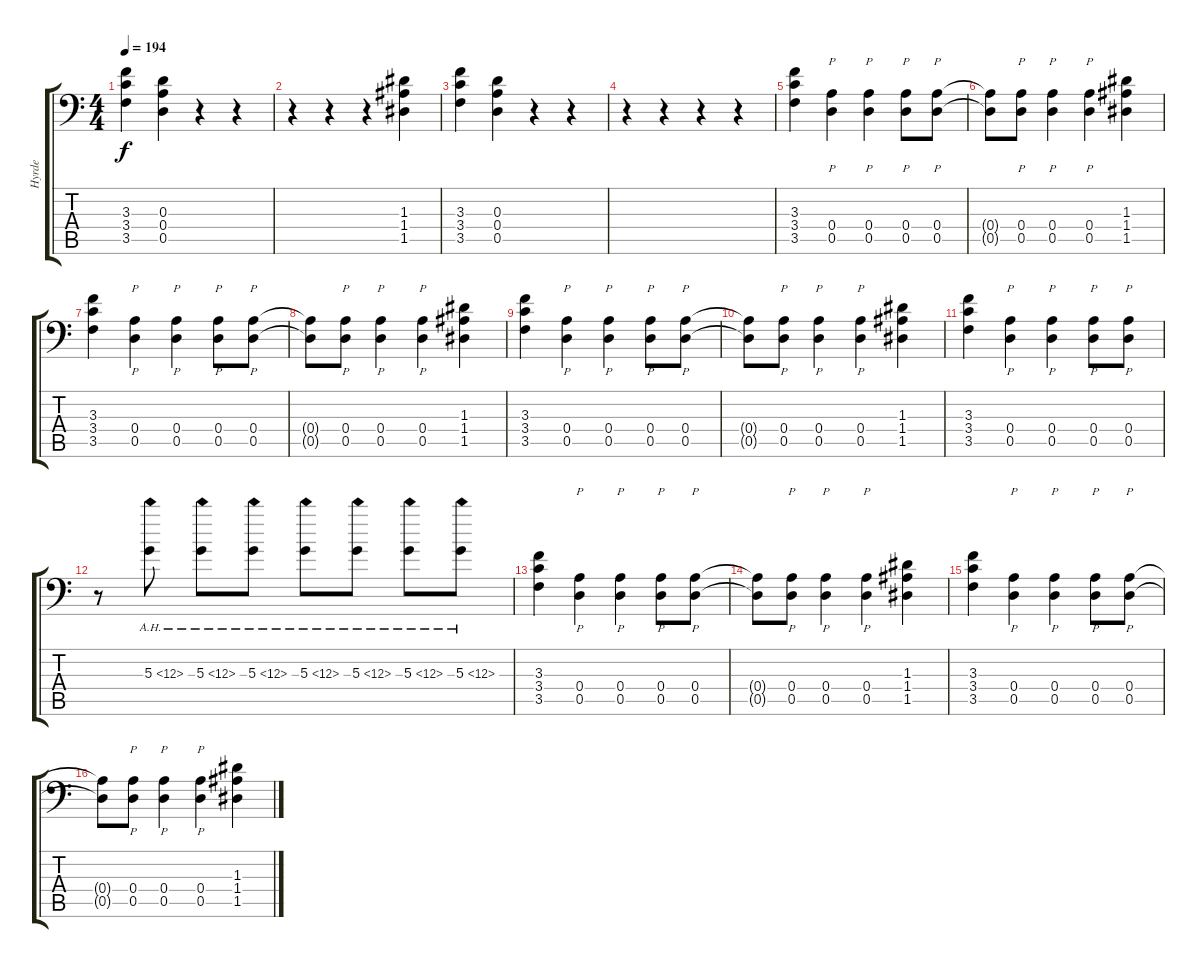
\track ("Hyrde" "Hyrde") {instrument distortionguitar}
\staff {score tabs}
\tuning (B3 G3 D3 A2 D2 A1) {hide}
\ts (4 4)
\tempo 194
\clef f4
\ks c
(3.3 3.4 3.5).4{dy f} (0.3 0.4 0.5).4 r.4 r.4 |
r.4 r.4 r.4 (1.3 1.4 1.5).4 |
(3.3 3.4 3.5).4 (0.3 0.4 0.5).4 r.4 r.4 |
r.4 r.4 r.4 r.4 |
(3.3 3.4 3.5).4 (0.4 0.5).4{p} (0.4 0.5).4{p} (0.4 0.5).8{p} (0.4 0.5).8{p} |
(0.4{t} 0.5{t}).8 (0.4 0.5).8{p} (0.4 0.5).4{p} (0.4 0.5).4{p} (1.3 1.4 1.5).4 |
(3.3 3.4 3.5).4 (0.4 0.5).4{p} (0.4 0.5).4{p} (0.4 0.5).8{p} (0.4 0.5).8{p} |
(0.4{t} 0.5{t}).8 (0.4 0.5).8{p} (0.4 0.5).4{p} (0.4 0.5).4{p} (1.3 1.4 1.5).4 |
(3.3 3.4 3.5).4 (0.4 0.5).4{p} (0.4 0.5).4{p} (0.4 0.5).8{p} (0.4 0.5).8{p} |
(0.4{t} 0.5{t}).8 (0.4 0.5).8{p} (0.4 0.5).4{p} (0.4 0.5).4{p} (1.3 1.4 1.5).4 |
(3.3 3.4 3.5).4 (0.4 0.5).4{p} (0.4 0.5).4{p} (0.4 0.5).8{p} (0.4 0.5).8{p} |
r.8 5.3{ah 7}.8 5.3{ah 7}.8 5.3{ah 7}.8 5.3{ah 7}.8 5.3{ah 7}.8 5.3{ah 7}.8 5.3{ah 7}.8 |
(3.3 3.4 3.5).4 (0.4 0.5).4{p} (0.4 0.5).4{p} (0.4 0.5).8{p} (0.4 0.5).8{p} |
(0.4{t} 0.5{t}).8 (0.4 0.5).8{p} (0.4 0.5).4{p} (0.4 0.5).4{p} (1.3 1.4 1.5).4 |
(3.3 3.4 3.5).4 (0.4 0.5).4{p} (0.4 0.5).4{p} (0.4 0.5).8{p} (0.4 0.5).8{p} |
(0.4{t} 0.5{t}).8 (0.4 0.5).8{p} (0.4 0.5).4{p} (0.4 0.5).4{p} (1.3 1.4 1.5).4
